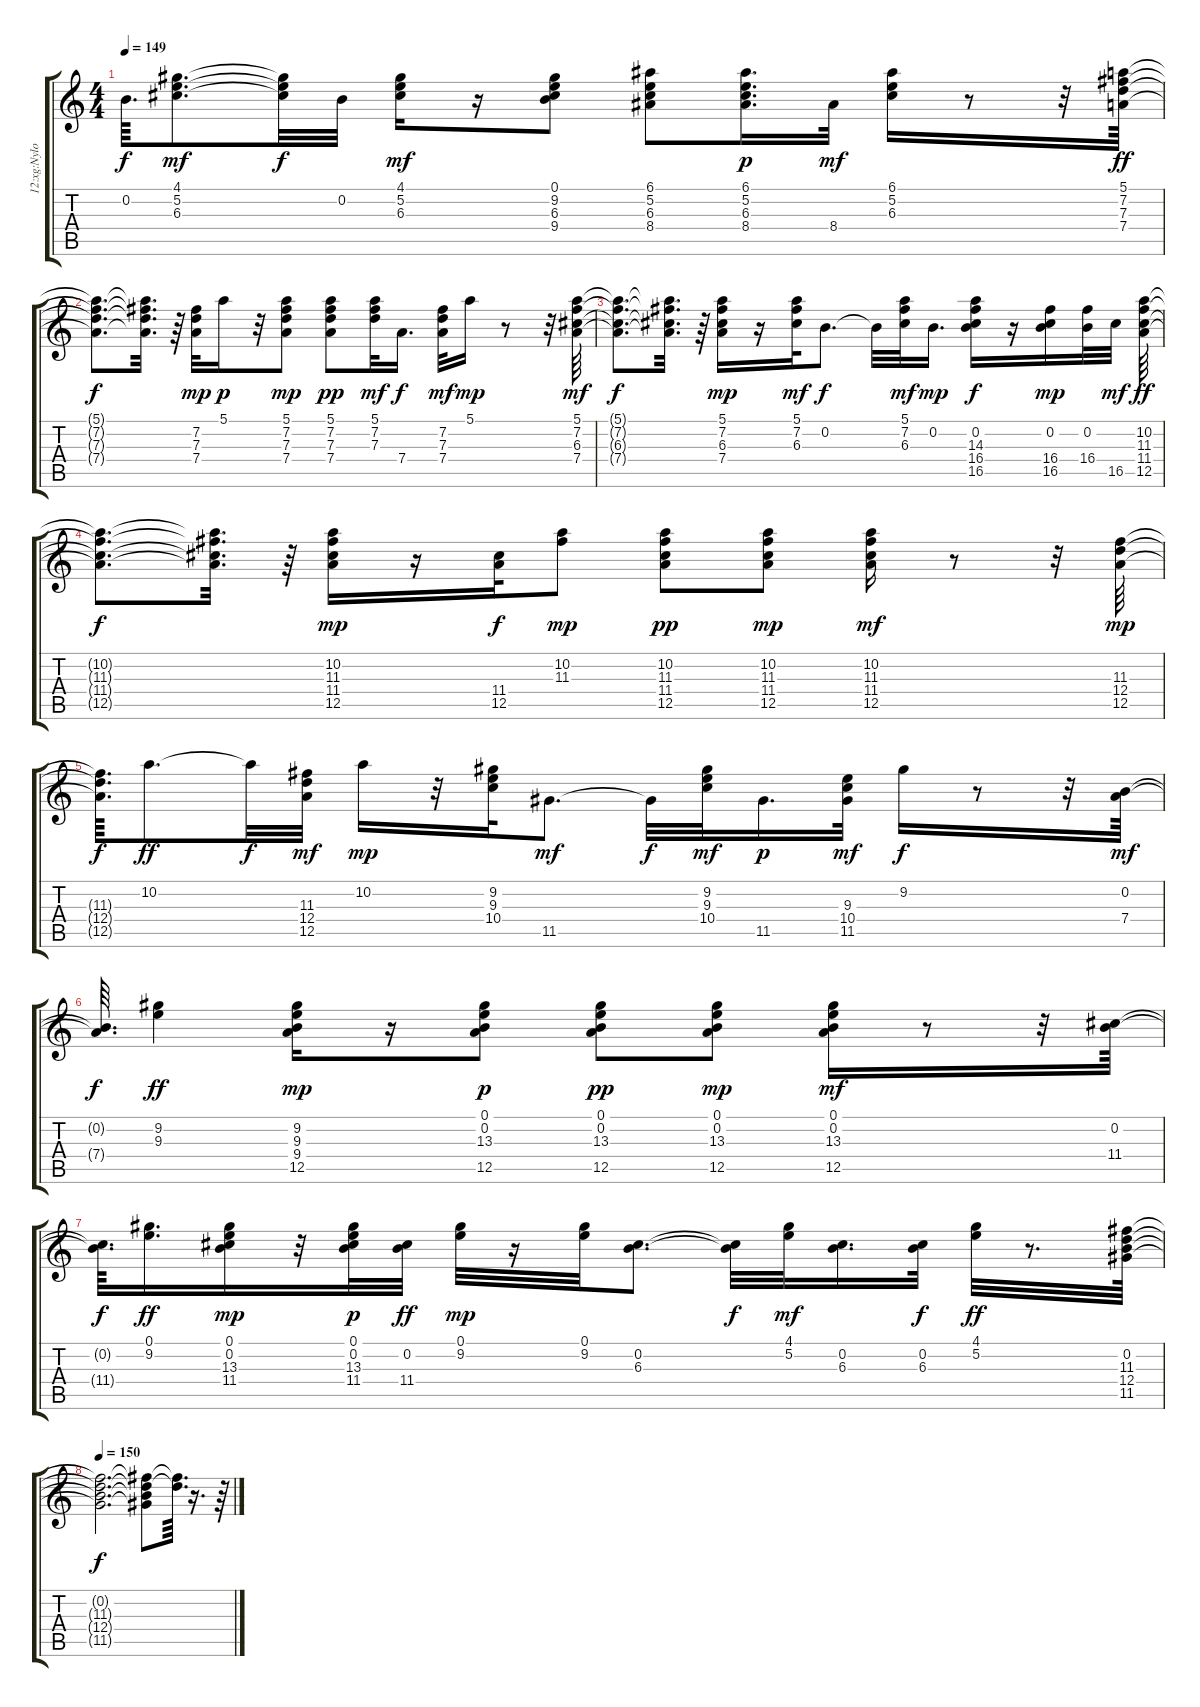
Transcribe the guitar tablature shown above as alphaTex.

\track ("12:xg:Nylon&Steel" "12:xg:Nylo") {instrument acousticguitarsteel}
\staff {score tabs}
\tuning (E4 B3 G3 D3 A2 E2) {hide}
\ts (4 4)
\tempo 149
\clef g2
\ks c
0.2{t}.64{d dy f} (4.1 5.2 6.3).8{d dy mf} (4.1{t} 5.2{t} 6.3{t}).32{dy f} 0.2.32 (4.1 5.2 6.3).16{dy mf} r.16 (0.1 9.2 6.3 9.4).8 (6.1 5.2 6.3 8.4).8 (6.1 5.2 6.3 8.4).16{d dy p} 8.4.32{dy mf} (6.1 5.2 6.3).16 r.8 r.32 (5.1 7.2 7.3 7.4).64{dy ff} |
(5.1{t} 7.2{t} 7.3{t} 7.4{t}).8{d dy f} (5.1{t} 7.2{t} 7.3{t} 7.4{t}).32{d} r.64 (7.2 7.3 7.4).32{dy mp} 5.1.16{dy p} r.32 (5.1 7.2 7.3 7.4).8{dy mp} (5.1 7.2 7.3 7.4).8{dy pp} (5.1 7.2 7.3).32{dy mf} 7.4.16{d dy f} (7.2 7.3 7.4).32{dy mf} 5.1.16{dy mp} r.8 r.32 (5.1 7.2 6.3 7.4).64{dy mf} |
(5.1{t} 7.2{t} 6.3{t} 7.4{t}).8{d dy f} (5.1{t} 7.2{t} 6.3{t} 7.4{t}).32{d} r.64 (5.1 7.2 6.3 7.4).16{dy mp} r.16 (5.1 7.2 6.3).32{dy mf} 0.2.8{d dy f} 0.2{t}.32 (5.1 7.2 6.3).32{dy mf} 0.2.16{d dy mp} (0.2 14.3 16.4 16.5).16{dy f} r.16 (0.2 16.4 16.5).16{dy mp} (0.2 16.4).32 16.5.32{dy mf} (10.2 11.3 11.4 12.5).64{dy ff} |
(10.2{t} 11.3{t} 11.4{t} 12.5{t}).8{d dy f} (10.2{t} 11.3{t} 11.4{t} 12.5{t}).32{d} r.64 (10.2 11.3 11.4 12.5).16{dy mp} r.16 (11.4 12.5).32{dy f} (10.2 11.3).8{dy mp} (10.2 11.3 11.4 12.5).8{dy pp} (10.2 11.3 11.4 12.5).8{dy mp} (10.2 11.3 11.4 12.5).16{dy mf} r.8 r.32 (11.3 12.4 12.5).64{dy mp} |
(11.3{t} 12.4{t} 12.5{t}).64{d dy f} 10.2.8{d dy ff} 10.2{t}.32{dy f} (11.3 12.4 12.5).32{dy mf} 10.2.16{dy mp} r.32 (9.2 9.3 10.4).32 11.5.8{d dy mf} 11.5{t}.32{dy f} (9.2 9.3 10.4).32{dy mf} 11.5.16{d dy p} (9.3 10.4 11.5).32{dy mf} 9.2.16{dy f} r.8 r.32 (0.2 7.4).64{dy mf} |
(0.2{t} 7.4{t}).64{d dy f} (9.2 9.3).4{dy ff} (9.2 9.3 9.4 12.5).16{dy mp} r.16 (0.1 0.2 13.3 12.5).8{dy p} (0.1 0.2 13.3 12.5).8{dy pp} (0.1 0.2 13.3 12.5).8{dy mp} (0.1 0.2 13.3 12.5).16{dy mf} r.8 r.32 (0.2 11.4).64 |
(0.2{t} 11.4{t}).64{d dy f} (0.1 9.2).16{d dy ff} (0.1 0.2 13.3 11.4).16{dy mp} r.32 (0.1 0.2 13.3 11.4).32{dy p} (0.2 11.4).32{dy ff} (0.1 9.2).32{dy mp} r.16 (0.1 9.2).32 (0.2 6.3).8{d} (0.2{t} 6.3{t}).32{dy f} (4.1 5.2).32{dy mf} (0.2 6.3).16{d} (0.2 6.3).32{dy f} (4.1 5.2).32{dy ff} r.8{d} (0.2 11.3 12.4 11.5).64 |
\tempo 150
(0.2{t} 11.3{t} 12.4{t} 11.5{t}).2{d dy f} (0.2{t} 11.3{t} 12.4{t} 11.5{t}).8 (11.3{t} 12.4{t}).64{d} r.16{d} r.64
